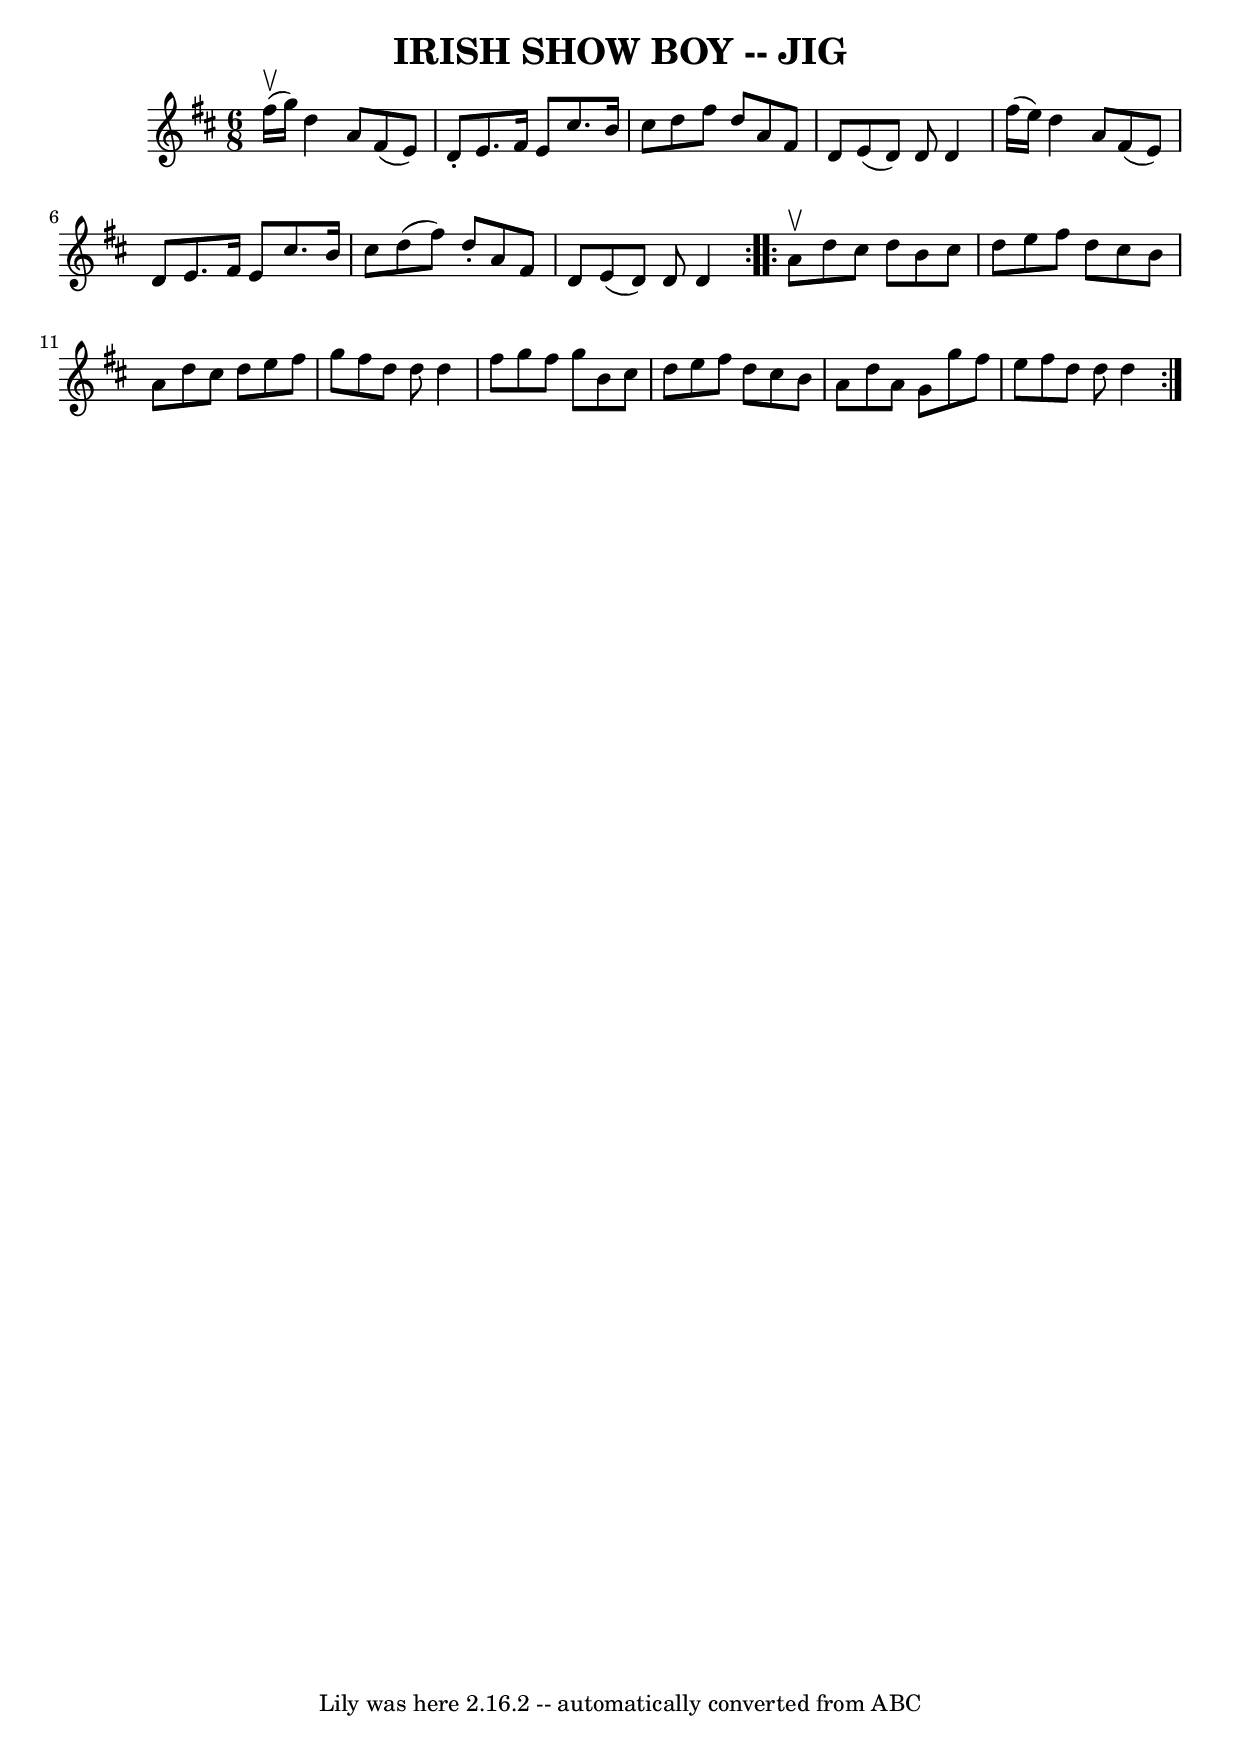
\version "2.16.2"
\include "Mammoth.ily"
\header {
  %% book = "Ryan's Mammoth Collection of Fiddle Tunes"
 crossRefNumber = "1"
 footnotes = ""
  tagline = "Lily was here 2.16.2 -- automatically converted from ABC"
  title = "IRISH SHOW BOY -- JIG"

}
voicedefault =  {



  \repeat volta 2 {

    \time 6/8 
    \key d \major fs''16 (^\upbow g''16)        |
 d''4 a'8 fs'8 (e'8) d'8-.    |
 e'8. fs'16 e'8 cs''8. b'16 cs''8     |
 d''8 fs''8 d''8 a'8 fs'8 d'8     |
 e'8 (d'8) d'8 d'4 fs''16 (e''16)        |
 d''4 a'8 fs'8 (e'8) d'8    |
 e'8. fs'16 e'8 cs''8. b'16 cs''8     |
 d''8 (fs''8) d''8-. a'8 fs'8 d'8     |
 e'8 (d'8) d'8 d'4    
  }     

  \repeat volta 2 { a'8^\upbow        |
 d''8 cs''8 d''8 b'8 cs''8 d''8     |
 e''8 fs''8 d''8 cs''8 b'8 a'8    |
 d''8 cs''8 d''8 e''8 fs''8 g''8    |
 fs''8 d''8 d''8 d''4 fs''8         |
 g''8 fs''8 g''8 b'8 cs''8 d''8     |
 e''8 fs''8 d''8 cs''8 b'8 a'8     |
 d''8 a'8 g'8 g''8 fs''8 e''8     |
 fs''8 d''8 d''8 d''4    
  }   

}

\score{
  <<

    \context Staff="default"
    {
      \voicedefault 
      
    }

  >>
  \layout {
    
  }
  \midi {
  }

}
